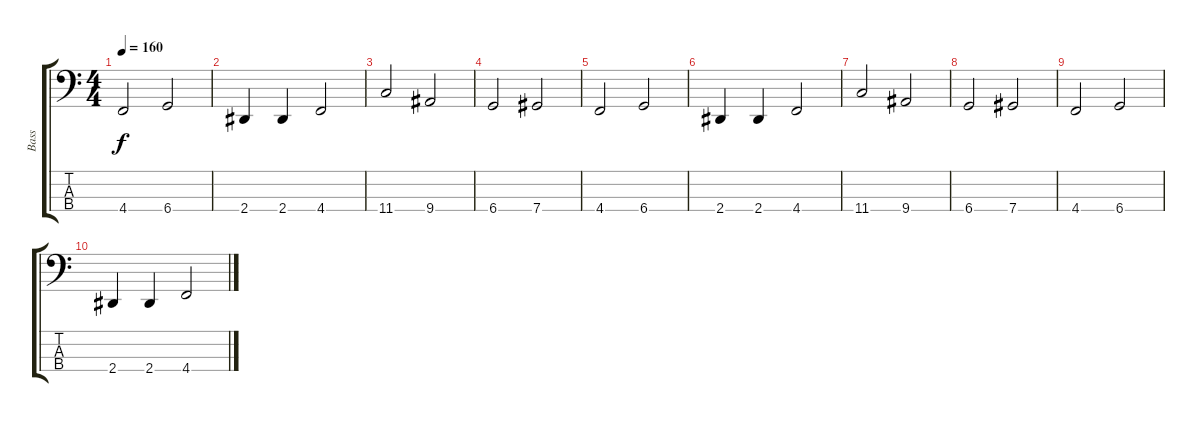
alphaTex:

\track ("Bass" "Bass") {instrument electricbasspick}
\staff {score tabs}
\tuning (E2 B1 Gb1 Db1) {hide}
\ts (4 4)
\tempo 160
\clef f4
\ks c
4.4.2{dy f} 6.4.2 |
2.4.4 2.4.4 4.4.2 |
11.4.2 9.4.2 |
6.4.2 7.4.2 |
4.4.2 6.4.2 |
2.4.4 2.4.4 4.4.2 |
11.4.2 9.4.2 |
6.4.2 7.4.2 |
4.4.2 6.4.2 |
2.4.4 2.4.4 4.4.2
